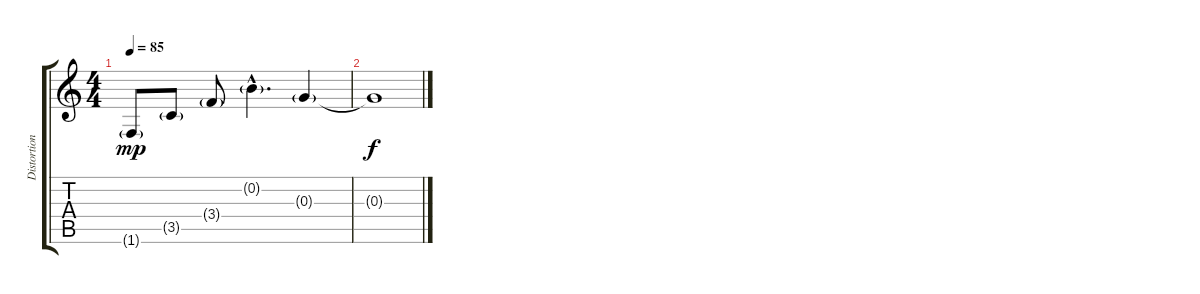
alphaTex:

\track ("Distortion" "Distortion") {instrument distortionguitar}
\staff {score tabs}
\tuning (E4 B3 G3 D3 A2 E2) {hide}
\ts (4 4)
\tempo 85
\clef g2
\ks c
1.6{g}.8{dy mp} 3.5{g}.8 3.4{g}.8 0.2{g hac}.4{d} 0.3{g}.4 |
0.3{t}.1{dy f}
